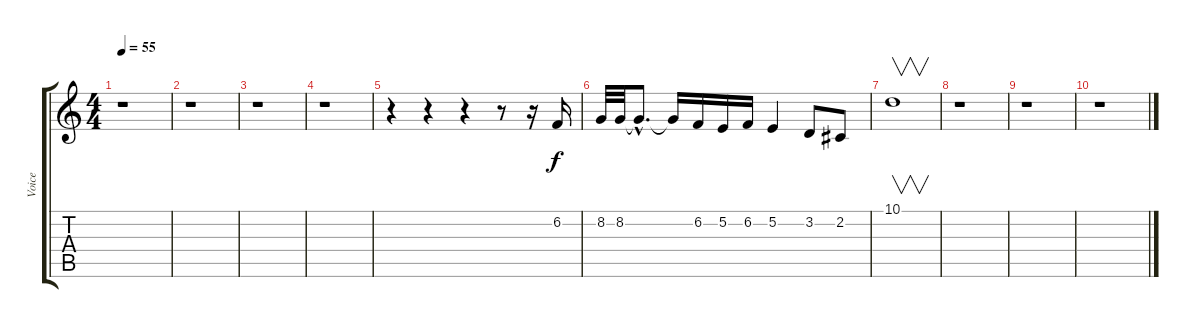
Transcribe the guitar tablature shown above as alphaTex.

\track ("Voice" "Voice") {instrument oboe}
\staff {score tabs}
\tuning (E4 B3 G3 D3 A2 E2) {hide}
\ts (4 4)
\tempo 55
\clef g2
\ks c
r.1{dy f} |
r.1 |
r.1 |
r.1 |
r.4 r.4 r.4 r.8 r.16 6.2.16 |
8.2.32 8.2.32 8.2{hac t}.8{d} 8.2{t}.16 6.2.16 5.2.16 6.2.16 5.2.4 3.2.8 2.2.8 |
10.1.1{v} |
r.1 |
r.1 |
r.1
